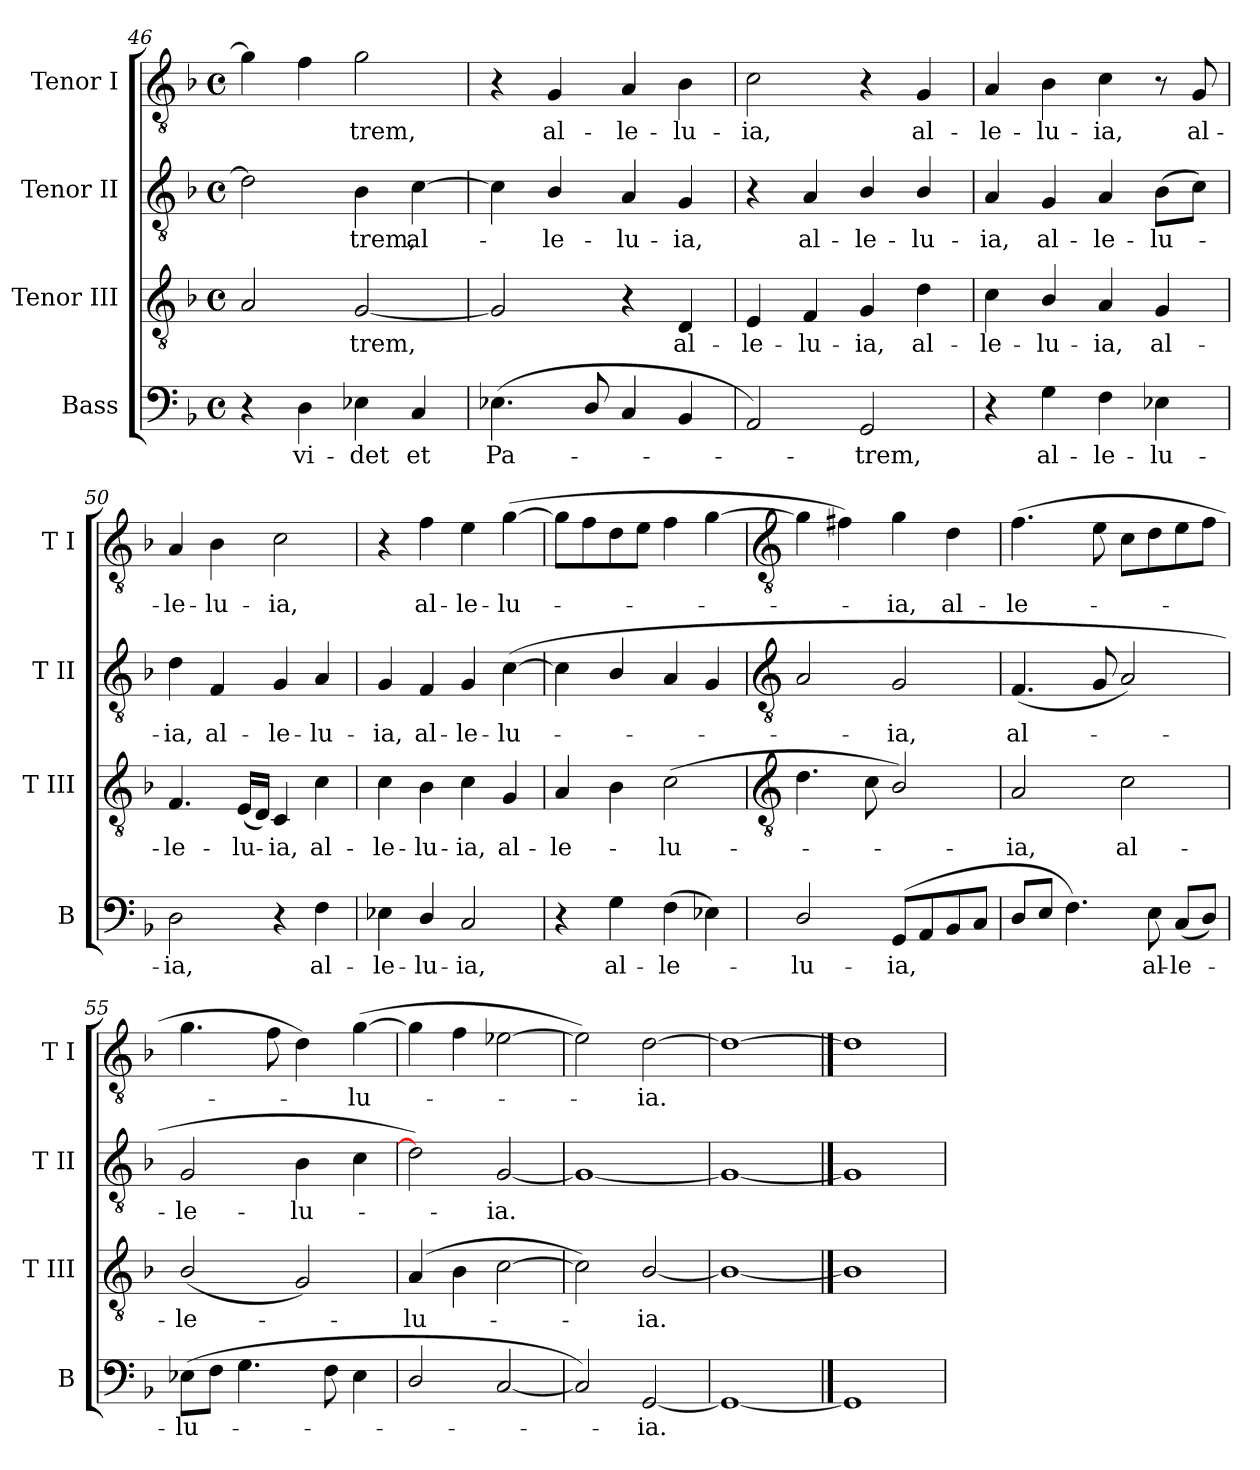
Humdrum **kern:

**kern	**text	**kern	**text	**kern	**text	**kern	**text
*part4	*part4	*part3	*part3	*part2	*part2	*part1	*part1
*staff4	*staff4	*staff3	*staff3	*staff2	*staff2	*staff1	*staff1
*I"Bass	*	*I"Tenor III	*	*I"Tenor II	*	*I"Tenor I	*
*I'B	*	*I'T III	*	*I'T II	*	*I'T I	*
!!LO:LB:g=z
*clefF4	*	*clefGv2	*	*clefGv2	*	*clefGv2	*
*k[b-]	*	*k[b-]	*	*k[b-]	*	*k[b-]	*
*F:	*	*F:	*	*F:	*	*F:	*
*M4/4	*	*M4/4	*	*M4/4	*	*M4/4	*
*met(c)	*	*met(c)	*	*met(c)	*	*met(c)	*
=46	=46	=46	=46	=46	=46	=46	=46
4r	.	2A	.	2d]	.	4g]	.
!	!LO:LY:b	!	!	!	!	!	!
4D	vi-	.	.	.	.	4f	.
!	!LO:LY:b	!	!LO:LY:b	!	!LO:LY:b	!	!LO:LY:b
4E-X	-det	[2G	trem,	4B-	trem,	2g	trem,
!	!LO:LY:b	!	!	!	!LO:LY:b	!	!
4C	et	.	.	[4c	al-	.	.
=47	=47	=47	=47	=47	=47	=47	=47
!	!LO:LY:b	!	!	!	!	!	!
(<4.E-X	Pa-	2G]	.	4c]	.	4r	.
!	!	!	!	!	!LO:LY:b	!	!LO:LY:b
.	.	.	.	4B-/	le-	4G	al-
8D/	.	.	.	.	.	.	.
!	!	!	!	!	!LO:LY:b	!	!LO:LY:b
4C	.	4r	.	4A	-lu-	4A	-le-
!	!	!	!LO:LY:b	!	!LO:LY:b	!	!LO:LY:b
4BB-	.	4D	al-	4G	-ia,	4B-	-lu-
=48	=48	=48	=48	=48	=48	=48	=48
!	!	!	!LO:LY:b	!	!	!	!LO:LY:b
2AA)	.	4E	-le-	4r	.	2c	-ia,
!	!	!	!LO:LY:b	!	!LO:LY:b	!	!
.	.	4F	-lu-	4A	al-	.	.
!	!LO:LY:b	!	!LO:LY:b	!	!LO:LY:b	!	!
2GG	trem,	4G	-ia,	4B-/	-le-	4r	.
!	!	!	!LO:LY:b	!	!LO:LY:b	!	!LO:LY:b
.	.	4d	al-	4B-/	-lu-	4G	al-
=49	=49	=49	=49	=49	=49	=49	=49
!	!	!	!LO:LY:b	!	!LO:LY:b	!	!LO:LY:b
4r	.	4c	-le-	4A	-ia,	4A	-le-
!	!LO:LY:b	!	!LO:LY:b	!	!LO:LY:b	!	!LO:LY:b
4G	al-	4B-/	-lu-	4G	al-	4B-	-lu-
!	!LO:LY:b	!	!LO:LY:b	!	!LO:LY:b	!	!LO:LY:b
4F	-le-	4A	-ia,	4A	-le-	4c	-ia,
!	!LO:LY:b	!	!LO:LY:b	!	!LO:LY:b	!	!
4E-X	-lu-	4G	al-	(>8B-L	-lu-	8r	.
!	!	!	!	!	!	!	!LO:LY:b
.	.	.	.	8cJ)	.	8G	al-
=50	=50	=50	=50	=50	=50	=50	=50
!	!LO:LY:b	!	!LO:LY:b	!	!LO:LY:b	!	!LO:LY:b
2D	-ia,	4.F	-le-	4d	ia,	4A	-le-
!	!	!	!	!	!LO:LY:b	!	!LO:LY:b
.	.	.	.	4F	al-	4B-	-lu-
!	!	!	!LO:LY:b	!	!	!	!
.	.	(<16ELL	-lu-	.	.	.	.
.	.	16DJJ)	.	.	.	.	.
!	!	!	!LO:LY:b	!	!LO:LY:b	!	!LO:LY:b
4r	.	4C	ia,	4G	-le-	2c	-ia,
!	!LO:LY:b	!	!LO:LY:b	!	!LO:LY:b	!	!
4F	al-	4c	al-	4A	-lu-	.	.
=51	=51	=51	=51	=51	=51	=51	=51
!	!LO:LY:b	!	!LO:LY:b	!	!LO:LY:b	!	!
4E-X	-le-	4c	-le-	4G	-ia,	4r	.
!	!LO:LY:b	!	!LO:LY:b	!	!LO:LY:b	!	!LO:LY:b
4D/	-lu-	4B-	-lu-	4F	al-	4f	al-
!	!LO:LY:b	!	!LO:LY:b	!	!LO:LY:b	!	!LO:LY:b
2C	-ia,	4c	-ia,	4G	-le-	4e	-le-
!	!	!	!LO:LY:b	!	!LO:LY:b	!	!LO:LY:b
.	.	4G	al-	(>[4c	-lu-	(>[4g	-lu-
=52	=52	=52	=52	=52	=52	=52	=52
!	!	!	!LO:LY:b	!	!	!	!
4r	.	4A	-le-	4c]	.	8gL]	.
.	.	.	.	.	.	8f	.
!	!LO:LY:b	!	!	!	!	!	!
4G	al-	4B-	.	4B-/	.	8d	.
.	.	.	.	.	.	8eJ	.
!	!LO:LY:b	!	!LO:LY:b	!	!	!	!
(>4F	-le-	(>2c	-lu-	4A	.	4f	.
4E-X)	.	.	.	4G	.	[4g	.
!!LO:LB:g=z
=53	=53	=53	=53	=53	=53	=53	=53
*	*	*clefGv2	*	*clefGv2	*	*clefGv2	*
!	!LO:LY:b	!	!	!	!	!	!
2D/	lu-	4.d	.	2A	.	4g]	.
.	.	.	.	.	.	4f#X)	.
.	.	8c	.	.	.	.	.
!	!LO:LY:b	!	!	!	!LO:LY:b	!	!LO:LY:b
(<8GGL	-ia,	2B-/)	.	2G	ia,	4g	ia,
8AA	.	.	.	.	.	.	.
!	!	!	!	!	!	!	!LO:LY:b
8BB-	.	.	.	.	.	4d	al-
8CJ	.	.	.	.	.	.	.
=54	=54	=54	=54	=54	=54	=54	=54
!	!	!	!LO:LY:b	!	!LO:LY:b	!	!LO:LY:b
8D/L	.	2A	ia,	(<4.F	al-	(>4.f	-le-
8E/J	.	.	.	.	.	.	.
4.F)	.	.	.	.	.	.	.
.	.	.	.	8G	.	8e	.
!	!	!	!LO:LY:b	!	!	!	!
.	.	2c	al-	2A)	.	8cL	.
!	!LO:LY:b	!	!	!	!	!	!
8E	al-	.	.	.	.	8d	.
!	!LO:LY:b	!	!	!	!	!	!
(<8CL	-le-	.	.	.	.	8e	.
8DJ)	.	.	.	.	.	8fJ	.
=55	=55	=55	=55	=55	=55	=55	=55
!	!LO:LY:b	!	!LO:LY:b	!	!LO:LY:b	!	!
(>8E-XL	lu-	(<2B-/	-le-	2G	le-	4.g	.
8FJ	.	.	.	.	.	.	.
4.G	.	.	.	.	.	.	.
.	.	.	.	.	.	8f	.
!	!	!	!	!	!LO:LY:b	!	!
.	.	2G)	.	4B-	-lu-	4d)	.
8F	.	.	.	.	.	.	.
!	!	!	!	!	!	!	!LO:LY:b
4E-	.	.	.	4c	.	(>[4g	lu-
=56	=56	=56	=56	=56	=56	=56	=56
!	!	!	!LO:LY:b	!	!	!	!
2D/	.	(>4A	lu-	2d])	.	4g]	.
.	.	4B-	.	.	.	4f	.
!	!	!	!	!	!LO:LY:b	!	!
[2C	.	[2c	.	[2G	ia.	[2e-X	.
=57	=57	=57	=57	=57	=57	=57	=57
2C])	.	2c])	.	1G_	.	2e-])	.
!	!LO:LY:b	!	!LO:LY:b	!	!	!	!LO:LY:b
[2GG	ia.	[2B-/	ia.	.	.	[2d	ia.
=58	=58	=58	=58	=58	=58	=58	=58
1GG_	.	1B-/_	.	1G_	.	1d_	.
==59	==59	==59	==59	==59	==59	==59	==59
1GG]	.	1B-/]	.	1G]	.	1d]	.
=	=	=	=	=	=	=	=
*-	*-	*-	*-	*-	*-	*-	*-
